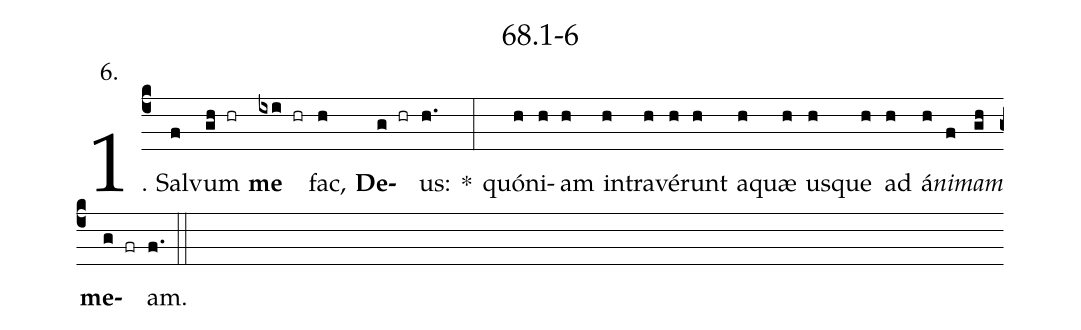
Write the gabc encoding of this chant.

name: 68.1-6;
annotation: 6.;
%%
(c4)1. Sal(f)vum(gh hr) <b>me</b>(ixi hr) fac,(h) <b>De</b>(g hr)us:(h.) *(:) quón(h)i(h)am(h) in(h)tra(h)vé(h)runt(h) a(h)quæ(h) us(h)que(h) ad(h) á(h)<i>ni</i>(f)<i>mam</i>(gh) <b>me</b>(g fr)am.(f.) (::)


%E(h) u(h) o(f) u(gh) a(g) e.(f.) (::)
